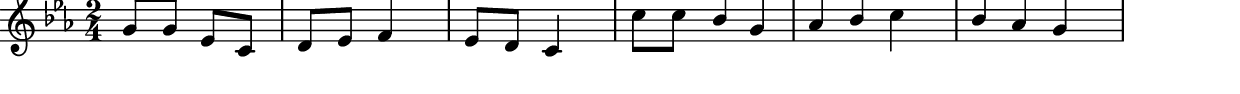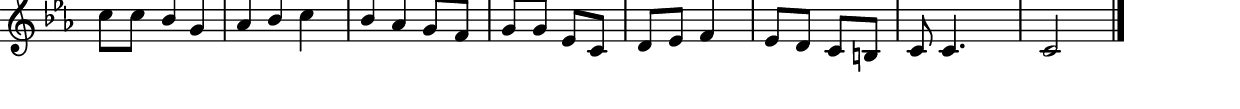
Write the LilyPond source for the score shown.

% MusicXML to Lilypond converter by Kovi

szovegAAA = \lyricmode {  "Még" "azt" "mond" -- "ják," "ez" "se" "szép," "az" "se" "szép," "O" -- "lyan" "va" -- "gyok," "mint" "a" "csil" -- "la" -- "gos" "ég." "O" -- "lyan" "va" -- "gyok," "mint" "a" "zen" -- "ge" -- "de" -- "lem," "a" "szép" "or" -- "cá" -- "mon" "csil" -- "log" "a" "sze" -- "re" -- "lem" "a" "sö" -- "tét" -- "be'."  }

% Analyzing...
% 1 parts
% 1 Staff
% forceBassClefActive = 
melody = {
% 45 notes in the part
% 1 voices

\new Staff
\new Voice {
% 45 notes
% 14 mesaures

% Measure 1
\clef "treble"
\key ees \major
\time 2/4 
g'8 g'8 ees'8 c'8 
% Measure 2
d'8 ees'8 f'4 
% Measure 3
ees'8 d'8 c'4 
% Measure 4
c''8 c''8 bes'8 g'8 
% Measure 5
aes'8 bes'8 c''4 
% Measure 6
bes'8 aes'8 g'4 
% Measure 7
\break
c''8 c''8 bes'8 g'8 
% Measure 8
aes'8 bes'8 c''4 
% Measure 9
bes'8 aes'8 g'8 f'8 
% Measure 10
g'8 g'8 ees'8 c'8 
% Measure 11
d'8 ees'8 f'4 
% Measure 12
ees'8 d'8 c'8 b8 
% Measure 13
c'8 c'4. 
% Measure 14
c'2 \bar "|." 
} % voice
} % melody


harmonies = \chordmode {
% 12 chords
\germanChords
c4:m s4 g4 s4 c4:m s4 c4:m s4 f4:m s4 g4 s4 c4:m s4 f4:m s4 g4 s4 c4:m s4 g4 s4 s4 s4 c4:m
}

\include "../../definitions.ly"
